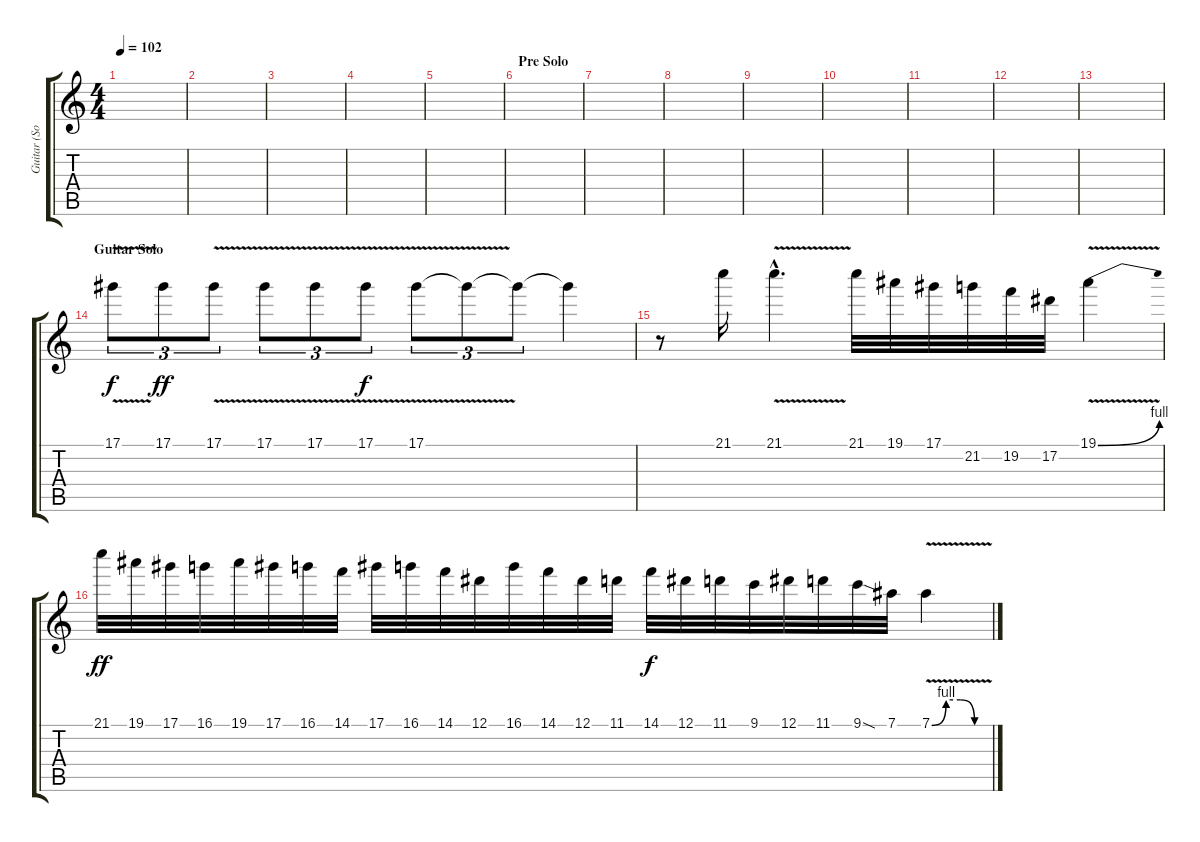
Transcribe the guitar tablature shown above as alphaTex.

\track ("Guitar (Solo)" "Guitar (So") {instrument overdrivenguitar}
\staff {score tabs}
\tuning (Eb4 Bb3 Gb3 Db3 Ab2 Eb2) {hide}
\ts (4 4)
\tempo 102
\clef g2
\ks c
|
|
|
|
|
\section ("" "Pre Solo")
|
|
|
|
|
|
|
|
\section ("" "Guitar Solo")
17.1{v}.8{tu (3 2)} 17.1.8{tu (3 2) dy ff} 17.1{v}.8{tu (3 2)} 17.1{v}.8{tu (3 2)} 17.1{v}.8{tu (3 2)} 17.1{v}.8{tu (3 2) dy f} 17.1{v}.8{tu (3 2)} 17.1{t}.8{tu (3 2)} 17.1{t}.8{tu (3 2)} 17.1{t}.4 |
r.8 21.1.16 21.1{v hac}.4{d} 21.1.32 19.1.32 17.1.32 21.2.32 19.2.32 17.2.32 19.1{be (bend 0 0 60 4) v}.4 |
21.1.32{dy ff} 19.1.32 17.1.32 16.1.32 19.1.32 17.1.32 16.1.32 14.1.32 17.1.32 16.1.32 14.1.32 12.1.32 16.1.32 14.1.32 12.1.32 11.1.32 14.1.32{dy f} 12.1.32 11.1.32 9.1.32 12.1.32 11.1.32 9.1{sod}.32 7.1.32 7.1{be (custom 0 0 15 4 30 4 45 0 60 0) v}.4
